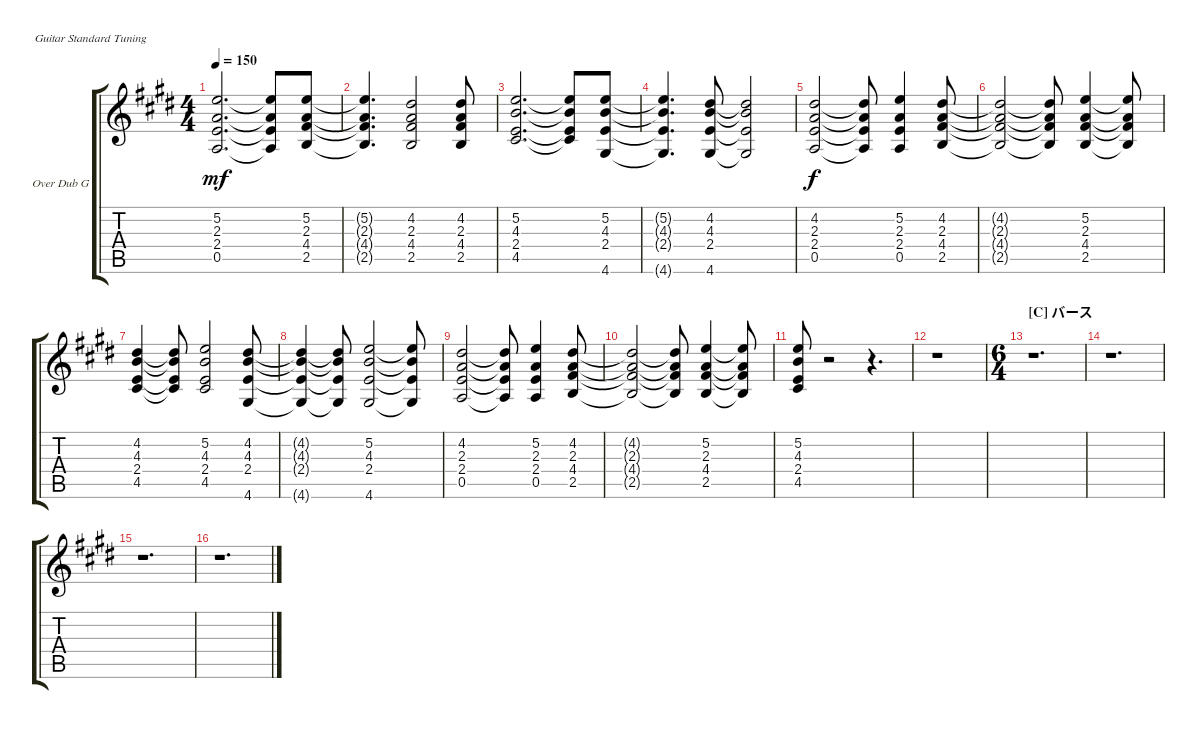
\bracketExtendMode groupsimilarinstruments
\firstSystemTrackNameOrientation horizontal
\otherSystemsTrackNameOrientation horizontal
\track ("Over Dub Guitar" "Over Dub G") {instrument acousticguitarnylon}
\staff {score tabs}
\tuning (E4 B3 G3 D3 A2 E2)
\ts (4 4)
\tempo 150
\clef g2
\ks e
(0.5 2.4 2.3 5.2).2{d dy mf} (0.5{t} 2.4{t} 2.3{t} 5.2{t}).8 (4.4 2.3 5.2 2.5).8 |
(4.4{t} 2.3{t} 5.2{t} 2.5{t}).4{d} (4.4 2.3 4.2 2.5).2 (4.4 2.3 4.2 2.5).8 |
(4.5 2.4 4.3 5.2).2{d} (4.5{t} 2.4{t} 4.3{t} 5.2{t}).8 (4.6 2.4 4.3 5.2).8 |
(4.6{t} 2.4{t} 4.3{t} 5.2{t}).4{d} (4.6 2.4 4.3 4.2).8 (4.6{t} 2.4{t} 4.3{t} 4.2{t}).2 |
(0.5 2.4 2.3 4.2).2{dy f} (0.5{t} 2.4{t} 2.3{t} 4.2{t}).8 (0.5 2.4 2.3 5.2).4 (4.4 2.3 4.2 2.5).8 |
(4.4{t} 2.3{t} 4.2{t} 2.5{t}).2 (4.4{t} 2.3{t} 4.2{t} 2.5{t}).8 (4.4 2.3 5.2 2.5).4 (4.4{t} 2.3{t} 5.2{t} 2.5{t}).8 |
(4.5 2.4 4.3 4.2).4 (4.5{t} 2.4{t} 4.3{t} 4.2{t}).8 (4.5 2.4 4.3 5.2).2 (2.4 4.3 4.2 4.6).8 |
(2.4{t} 4.3{t} 4.2{t} 4.6{t}).4 (2.4{t} 4.3{t} 4.2{t} 4.6{t}).8 (2.4 4.3 5.2 4.6).2 (2.4{t} 4.3{t} 5.2{t} 4.6{t}).8 |
(0.5 2.4 2.3 4.2).2 (0.5{t} 2.4{t} 2.3{t} 4.2{t}).8 (0.5 2.4 2.3 5.2).4 (4.4 2.3 4.2 2.5).8 |
(4.4{t} 2.3{t} 4.2{t} 2.5{t}).2 (4.4{t} 2.3{t} 4.2{t} 2.5{t}).8 (4.4 2.3 5.2 2.5).4 (4.4{t} 2.3{t} 5.2{t} 2.5{t}).8 |
(2.4 4.3 5.2 4.5).8 r.2 r.4{d} |
r.1 |
\ts (6 4)
\section ("C" "バース")
r.1{d} |
r.1{d} |
r.1{d} |
r.1{d}
